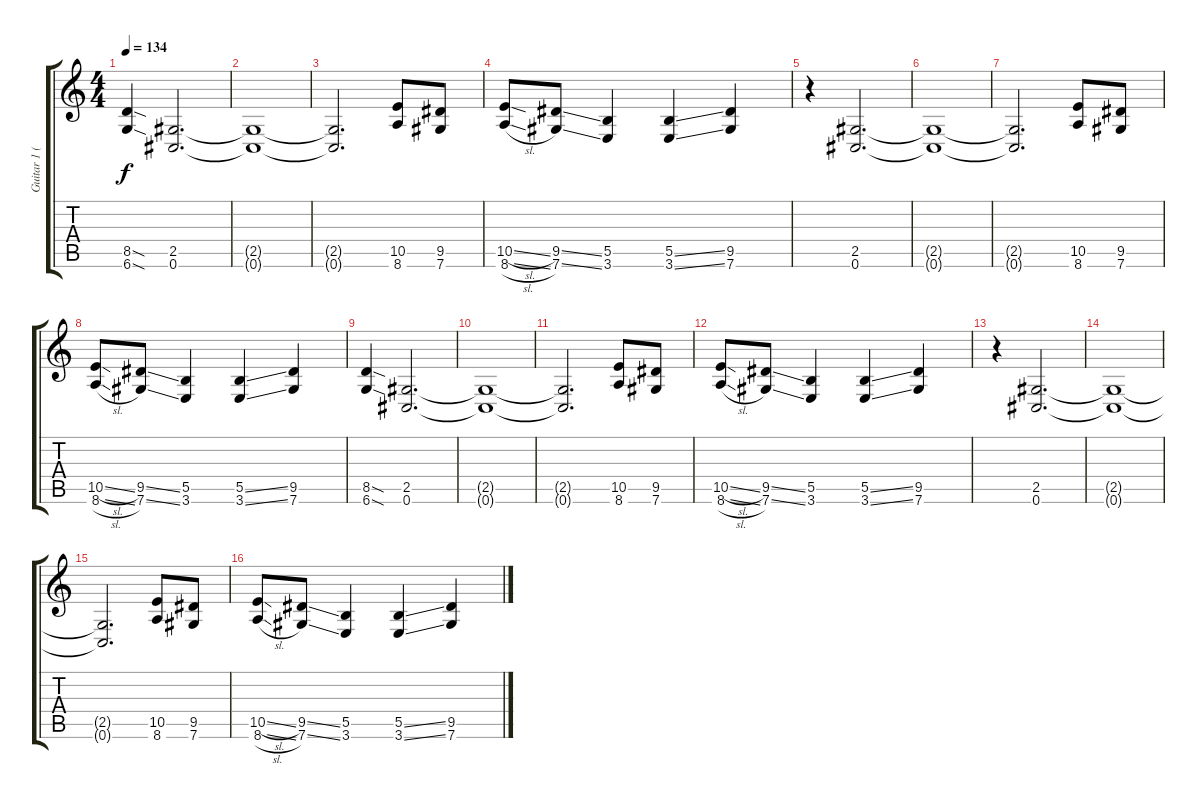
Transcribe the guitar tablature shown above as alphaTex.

\track ("Guitar 1 (Distortion)" "Guitar 1 (") {instrument distortionguitar}
\staff {score tabs}
\tuning (Db4 Ab3 E3 B2 Gb2 Db2) {hide}
\ts (4 4)
\tempo 134
\clef g2
\ks c
(8.5{sod} 6.6{sod}).4{dy f} (2.5 0.6).2{d} |
(2.5{t} 0.6{t}).1 |
(2.5{t} 0.6{t}).2{d} (10.5 8.6).8 (9.5 7.6).8 |
(10.5{sl} 8.6{sl}).8 (9.5{ss} 7.6{ss}).8 (5.5 3.6).4 (5.5{ss} 3.6{ss}).4 (9.5 7.6).4 |
r.4 (2.5 0.6).2{d} |
(2.5{t} 0.6{t}).1 |
(2.5{t} 0.6{t}).2{d} (10.5 8.6).8 (9.5 7.6).8 |
(10.5{sl} 8.6{sl}).8 (9.5{ss} 7.6{ss}).8 (5.5 3.6).4 (5.5{ss} 3.6{ss}).4 (9.5 7.6).4 |
(8.5{sod} 6.6{sod}).4 (2.5 0.6).2{d} |
(2.5{t} 0.6{t}).1 |
(2.5{t} 0.6{t}).2{d} (10.5 8.6).8 (9.5 7.6).8 |
(10.5{sl} 8.6{sl}).8 (9.5{ss} 7.6{ss}).8 (5.5 3.6).4 (5.5{ss} 3.6{ss}).4 (9.5 7.6).4 |
r.4 (2.5 0.6).2{d} |
(2.5{t} 0.6{t}).1 |
(2.5{t} 0.6{t}).2{d} (10.5 8.6).8 (9.5 7.6).8 |
(10.5{sl} 8.6{sl}).8 (9.5{ss} 7.6{ss}).8 (5.5 3.6).4 (5.5{ss} 3.6{ss}).4 (9.5 7.6).4
